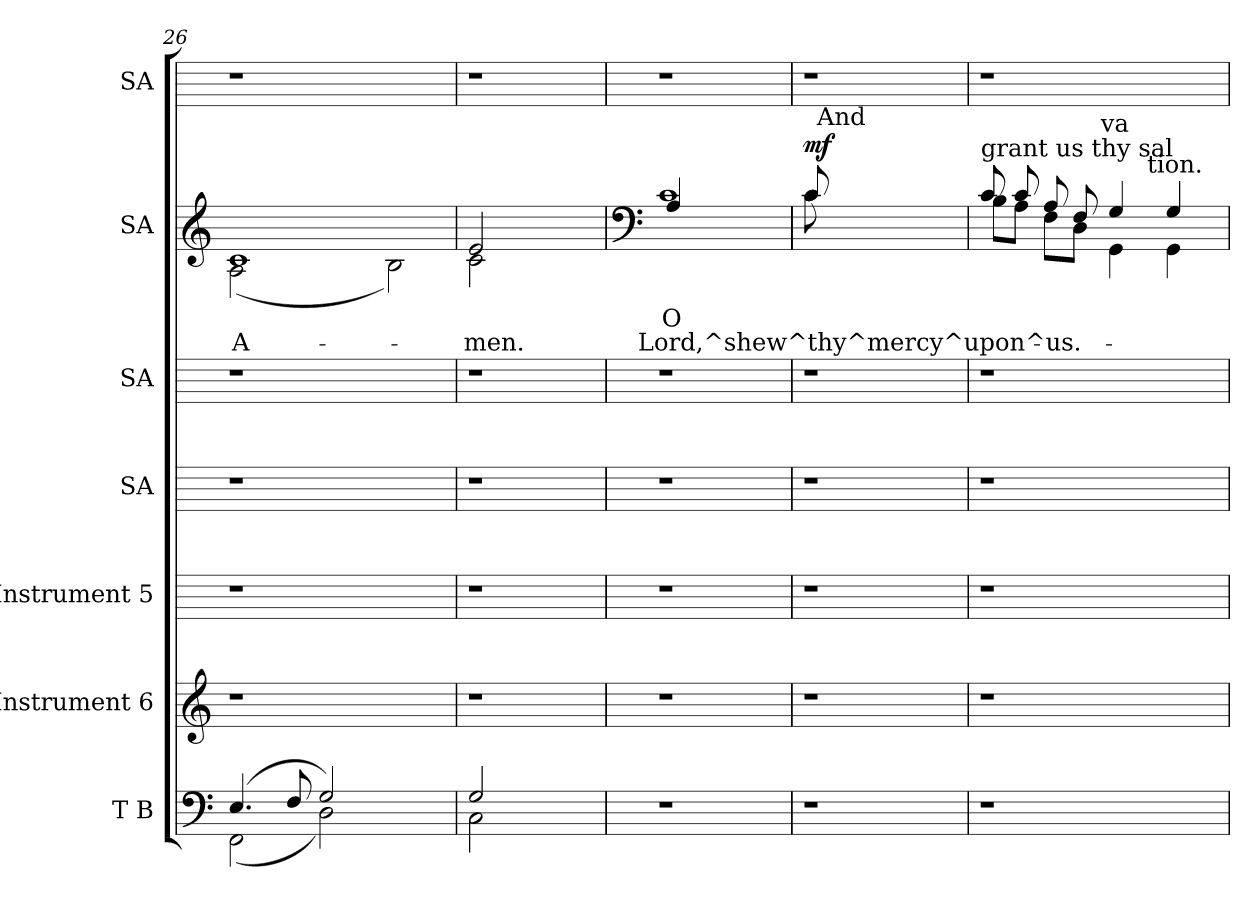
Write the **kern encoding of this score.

**kern	**kern	**kern	**kern	**kern	**kern	**text	**text	**dynam	**kern
*part7	*part6	*part5	*part4	*part3	*part2	*part2	*part2	*part2	*part1
*staff7	*staff6	*staff5	*staff4	*staff3	*staff2	*staff2	*staff2	*staff2	*staff1
*I"T  B	*I"Instrument 6	*I"Instrument 5	*I"SA	*I"SA	*I"SA	*	*	*	*I"SA
*clefF4	*clefG2	*	*	*	*clefG2	*	*	*	*
*k[]	*k[]	*k[]	*k[]	*k[]	*k[]	*	*	*	*k[]
*C:	*C:	*C:	*C:	*C:	*C:	*	*	*	*C:
=26	=26	=26	=26	=26	=26	=26	=26	=26	=26
*^	*	*	*	*	*^	*	*	*	*
!	!	!	!	!	!	!	!	!LO:LY:b:cj	!LO:LY:b:cj	!	!
(>4.E/	(<2FF\	1r	1r	1r	1r	1c	(<2A\	.	A-	.	1r
8F/	.	.	.	.	.	.	.	.	.	.	.
2G/)	2D\)	.	.	.	.	.	1ryy	.	.	.	.
!	!	!	!	!	!	!	!	!LO:LY:b:cj	!LO:LY:b:cj	!	!
2ryy	2ryy	2ryy	2ryy	2ryy	2ryy	2B\)	.	-	.	.	2ryy
=27	=27	=27	=27	=27	=27	=27	=27	=27	=27	=27	=27
!	!	!	!	!	!	!	!	!LO:LY:b:cj	!LO:LY:b:cj	!	!
2G/	2C\	1r	1r	1r	1r	2e/	2c\	.	men.	.	1r
2ryy	2ryy	.	.	.	.	2ryy	2ryy	.	.	.	.
*v	*v	*	*	*	*	*	*	*	*	*	*
!!LO:LB:g=z
=28	=28	=28	=28	=28	=28	=28	=28	=28	=28	=28
*	*	*	*	*	*clefF4	*	*	*	*	*
*^	*	*	*	*	*	*	*	*	*	*
!	!	!	!	!	!	!	!	!LO:LY:b:cj	!LO:LY:b:cj	!	!
*v	*v	*	*	*	*	*	*	*	*	*	*
1r	1r	1r	1r	1r	1c	4A/	O	Lord,^shew^thy^mercy^upon^us.-	.	1r
.	.	.	.	.	.	2.ryy	.	.	.	.
!!LO:PB:g=z
=29!	=29!	=29!	=29	=29!	=29!	=29!	=29	=29	=29	=29
!	!	!	!	!	!	!	!LO:LY:b:cj	!	!LO:DY:b	!
*	*	*	*	*	*	*^	*	*	*	*
1r	1r	1r	1r	1r	8c/	8c\	32ryy	-	.	mf	1r
!	!	!	!	!	!	!	!LO:TX:a:t=And	!	!	!	!
.	.	.	.	.	.	.	2ryy	.	.	.	.
.	.	.	.	.	2..ryy	2..ryy	.	.	.	.	.
.	.	.	.	.	.	.	4...ryy	.	.	.	.
=30	=30	=30	=30	=30	=30	=30	=30	=30	=30	=30	=30
!	!	!	!	!	!LO:TX:a:t=grant us thy sal	!	!	!	!	!	!
!	!	!	!	!	!	!	!	!LO:LY:b:cj	!	!	!
*	*	*	*	*	*	*	*^	*	*	*	*
1r	1r	1r	1r	1r	8c/L	8B\L	4ryy	2ryy	.	.	.	1r
!	!	!	!	!	!	!	!	!	!LO:LY:b:cj	!	!	!
.	.	.	.	.	8c/	8A\J	.	.	.	.	.	.
!	!	!	!	!	!	!	!	!	!LO:LY:b:cj	!	!	!
.	.	.	.	.	8A/	8F\L	8...ryy	.	.	.	.	.
!	!	!	!	!	!	!	!	!	!LO:LY:b:cj	!	!	!
.	.	.	.	.	8F/	8D\J	.	.	.	.	.	.
!	!	!	!	!	!	!	!LO:TX:a:t=va	!	!	!	!	!
.	.	.	.	.	.	.	2ryy	.	.	.	.	.
!	!	!	!	!	!	!	!	!	!LO:LY:b:cj	!	!	!
.	.	.	.	.	4G/	4GG\	.	8.ryy	.	.	.	.
!	!	!	!	!	!	!	!	!LO:TX:a:t=tion.	!	!	!	!
.	.	.	.	.	.	.	.	4ryy	.	.	.	.
!	!	!	!	!	!	!	!	!	!LO:LY:b:cj	!	!	!
.	.	.	.	.	4G/	4GG\	.	.	.	.	.	.
.	.	.	.	.	.	.	.	16ryy	.	.	.	.
.	.	.	.	.	.	.	64ryy	.	.	.	.	.
*	*	*	*	*	*v	*v	*v	*v	*	*	*	*
=	=	=	=	=	=	=	=	=	=
*-	*-	*-	*-	*-	*-	*-	*-	*-	*-
